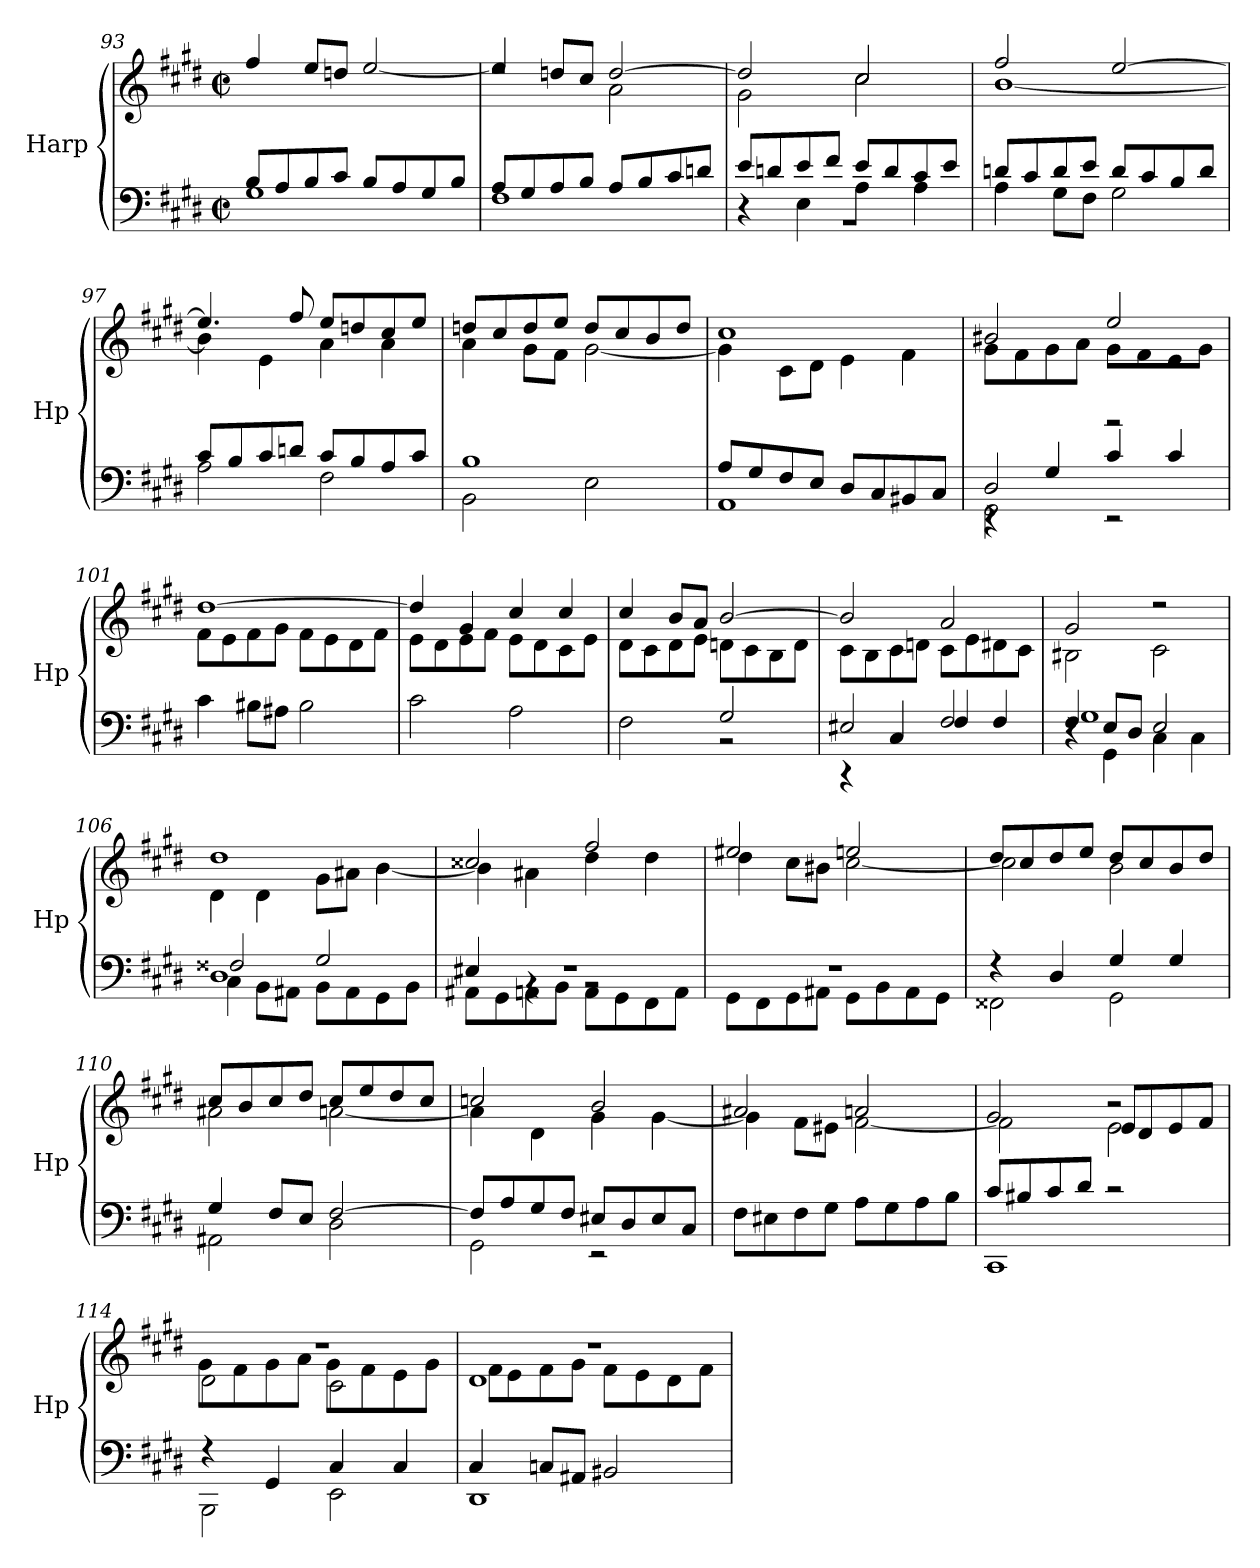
**kern	**kern
*part1	*part1
*staff2	*staff1
*I"Harp	*
*I'Hp	*
*clefF4	*clefG2
*k[f#c#g#d#]	*k[f#c#g#d#]
*M2/2	*M2/2
*met(c|)	*met(c|)
=93	=93
*^	*
8B/L	1G#	4ff#/
8A/	.	.
8B/	.	8ee/L
8c#/J	.	8ddn/J
8B/L	.	[2ee/
8A/	.	.
8G#/	.	.
8B/J	.	.
=94	=94	=94
*	*	*^
8A/L	1F#	4ee/]	2rdd
8G#/	.	.	.
8A/	.	8ddn/L	.
8B/J	.	8cc#/J	.
8A/L	.	[2dd/	2a\
8B/	.	.	.
8c#/	.	.	.
8dn/J	.	.	.
=95	=95	=95	=95
*	*^	*	*
8e/L	1rBB	4r	2dd/]	2g#\
8dn/	.	.	.	.
8e/	.	4E\	.	.
8f#/J	.	.	.	.
8e/L	.	4A\	2cc#/	2cc#\
8d/	.	.	.	.
8c#/	.	4A\	.	.
8e/J	.	.	.	.
!!LO:LB:g=z	!!
=96	=96	=96	=96	=96
8dn/L	1rEEyy	4A\	2ff#/	[1b
8c#/	.	.	.	.
8d/	.	8G#\L	.	.
8e/J	.	8F#\J	.	.
8d/L	.	2G#\	[2ee/	.
8c#/	.	.	.	.
8B/	.	.	.	.
8d/J	.	.	.	.
=97	=97	=97	=97	=97
8c#/L	1ryy	2A\	4.ee/]	4b\]
8B/	.	.	.	.
8c#/	.	.	.	4e\
8dn/J	.	.	8ff#/	.
8c#/L	.	2F#\	8ee/L	4a\
8B/	.	.	8ddn/	.
8A/	.	.	8cc#/	4a\
8c#/J	.	.	8ee/J	.
=98	=98	=98	=98	=98
1B	1ryy	2BB\	8ddn/L	4a\
.	.	.	8cc#/	.
.	.	.	8dd/	8g#\L
.	.	.	8ee/J	8f#\J
.	.	2E\	8dd/L	[2g#\
.	.	.	8cc#/	.
.	.	.	8b/	.
.	.	.	8dd/J	.
=99	=99	=99	=99	=99
8A/L	1ryy	1AA	1cc#	4g#\]
8G#/	.	.	.	.
8F#/	.	.	.	8c#\L
8E/J	.	.	.	8d#\J
8D#/L	.	.	.	4e\
8C#/	.	.	.	.
8BB#X/	.	.	.	4f#\
8C#/J	.	.	.	.
=100	=100	=100	=100	=100
*	*	*	*	*^
2D#/	4rEE	2GG#\	2b#X/	8g#\L	2ryy
.	.	.	.	8f#\	.
.	4G#/	.	.	8g#\	.
.	.	.	.	8a\J	.
2ryy	4c#/	2r	2ee/	8g#\L	2rGG
.	.	.	.	8f#\	.
.	4c#/	.	.	8e\	.
.	.	.	.	8g#\J	.
*v	*v	*v	*	*	*
*	*	*v	*v
!!LO:LB:g=z
=101	=101	=101
4c#\	[1dd#	8f#\L
.	.	8e\
8B#X\L	.	8f#\
8A#X\J	.	8g#\J
2B#\	.	8f#\L
.	.	8e\
.	.	8d#\
.	.	8f#\J
=102	=102	=102
2c#\	4dd#/]	8e\L
.	.	8d#\
.	4g#/	8e\
.	.	8f#\J
2A\	4cc#/	8e\L
.	.	8d#\
.	4cc#/	8c#\
.	.	8e\J
=103	=103	=103
*^	*	*
2F#\	2ryy	4cc#/	8d#\L
.	.	.	8c#\
.	.	8b/L	8d#\
.	.	8a/J	8e\J
2G#/	2r	[2b/	8dn\L
.	.	.	8c#\
.	.	.	8B\
.	.	.	8d\J
=104	=104	=104	=104
2E#X/	4rCC	2b/]	8c#\L
.	.	.	8B\
.	4C#/	.	8c#\
.	.	.	8dn\J
2F#/	4F#/	2a/	8c#\L
.	.	.	8e\
.	4F#/	.	8d#X\
.	.	.	8c#\J
=105	=105	=105	=105
*	*^	*	*
4F#/	4r	1G#	2g#/	2B#X\
8E/L	4GG#\	.	.	.
8D#/J	.	.	.	.
2E/	4C#\	.	2r	2c#\
.	4C#\	.	.	.
!!LO:LB:g=z	!!
=106	=106	=106	=106	=106
1D#	4C#\	2F##X/	1dd#	4d#\
.	8BB\L	.	.	4d#\
.	8AA#X\J	.	.	.
.	8BB\L	2G#/	.	8g#\L
.	8AA#\	.	.	8a#X\J
.	8GG#\	.	.	[4b\
.	8BB\J	.	.	.
=107	=107	=107	=107	=107
1r	8AA#X\L	4E#X/	2cc##X/	4b\]
.	8GG#\	.	.	.
.	8AAn\	4rBB	.	4a#X\
.	8BB\J	.	.	.
.	8AA\L	2rBB	2ff#/	4dd#\
.	8GG#\	.	.	.
.	8FF#\	.	.	4dd#\
.	8AA\J	.	.	.
*	*v	*v	*	*
=108	=108	=108	=108
1r	8GG#\L	2ee#X/	4dd#\
.	8FF#\	.	.
.	8GG#\	.	8cc#\L
.	8AA#X\J	.	8b#X\J
.	8GG#\L	2een/	[2cc#\
.	8BB\	.	.
.	8AA#\	.	.
.	8GG#\J	.	.
=109	=109	=109	=109
4r	2FF##X\	8dd#/L	2cc#\]
.	.	8cc#/	.
4D#/	.	8dd#/	.
.	.	8ee/J	.
4G#/	2GG#\	8dd#/L	2b\
.	.	8cc#/	.
4G#/	.	8b/	.
.	.	8dd#/J	.
!!LO:LB:g=z	!!
=110	=110	=110	=110
4G#/	2AA#X\	8cc#/L	2a#X\
.	.	8b/	.
8F#/L	.	8cc#/	.
8E/J	.	8dd#/J	.
[2F#/	2D#\	8cc#/L	[2an\
.	.	8ee/	.
.	.	8dd#/	.
.	.	8cc#/J	.
=111	=111	=111	=111
8F#/L]	2GG#\	2ccn/	4a\]
8A/	.	.	.
8G#/	.	.	4d#\
8F#/J	.	.	.
8E#X/L	2r	2b/	4g#\
8D#/	.	.	.
8E#/	.	.	[4g#\
8C#/J	.	.	.
*v	*v	*	*
=112	=112	=112
8F#\L	2a#X/	4g#\]
8E#X\	.	.
8F#\	.	8f#\L
8G#\J	.	8e#X\J
8A\L	2an/	[2f#\
8G#\	.	.
8A\	.	.
8B\J	.	.
=113	=113	=113
*^	*	*^
8c#/L	1CC#	2g#/	2f#\]	2ryy
8B#X/	.	.	.	.
8c#/	.	.	.	.
8d#/J	.	.	.	.
2r	.	2r	2e\	8e/L
.	.	.	.	8d#/
.	.	.	.	8e/
.	.	.	.	8f#/J
=114	=114	=114	=114	=114
4r	2BBB\	1r	2d#\	8g#\L
.	.	.	.	8f#\
4GG#/	.	.	.	8g#\
.	.	.	.	8a\J
4C#/	2EE\	.	2c#\	8g#\L
.	.	.	.	8f#\
4C#/	.	.	.	8e\
.	.	.	.	8g#\J
!!LO:PB:g=z	!!	!!
=115	=115	=115	=115	=115
4C#/	1DD#	1r	1d#	8f#\L
.	.	.	.	8e\
8Cn/L	.	.	.	8f#\
8AA#X/J	.	.	.	8g#\J
2BB#X/	.	.	.	8f#\L
.	.	.	.	8e\
.	.	.	.	8d#\
.	.	.	.	8f#\J
*v	*v	*	*	*
*	*v	*v	*v
=	=
*-	*-
